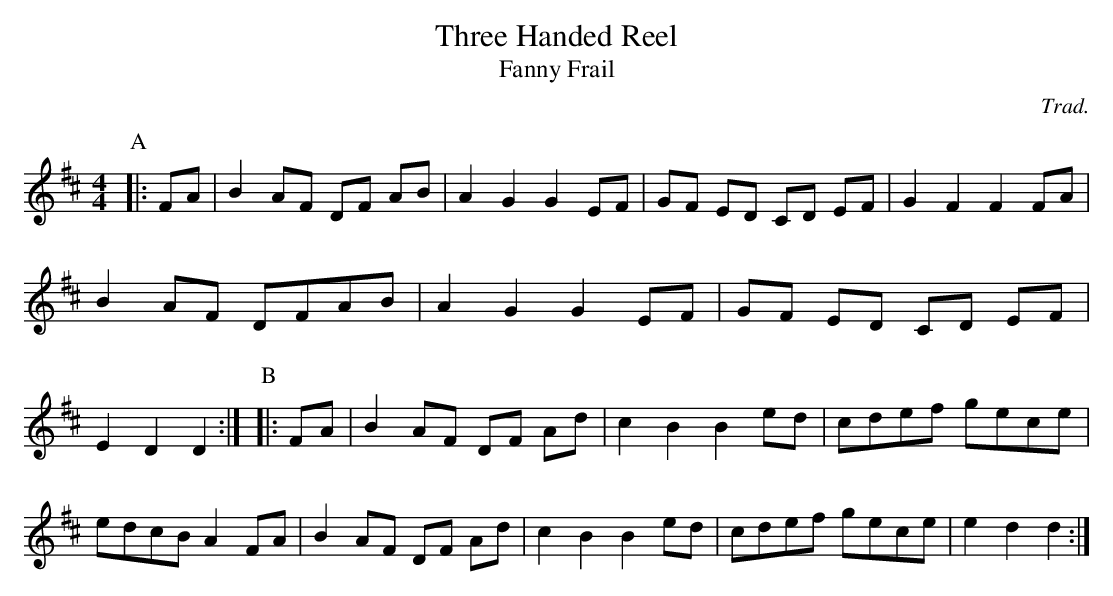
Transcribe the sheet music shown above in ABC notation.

X:1
T:Three Handed Reel
T:Fanny Frail
C:Trad.
M:4/4
L:1/8
K:D
L:1/8
P:A
|:\
FA|B2 AF DF AB|A2 G2 G2 EF|GF ED CD EF|G2 F2 F2 \
FA|B2 AF DFAB|A2 G2 G2 EF|GF ED CD EF|E2 D2 D2:|\
P:B
|:FA|B2 AF DF Ad|c2 B2 B2 ed|cdef  gece|edcB  A2 \
FA|B2 AF DF Ad|c2 B2 B2 ed|cdef  gece|e2 d2 d2:|
